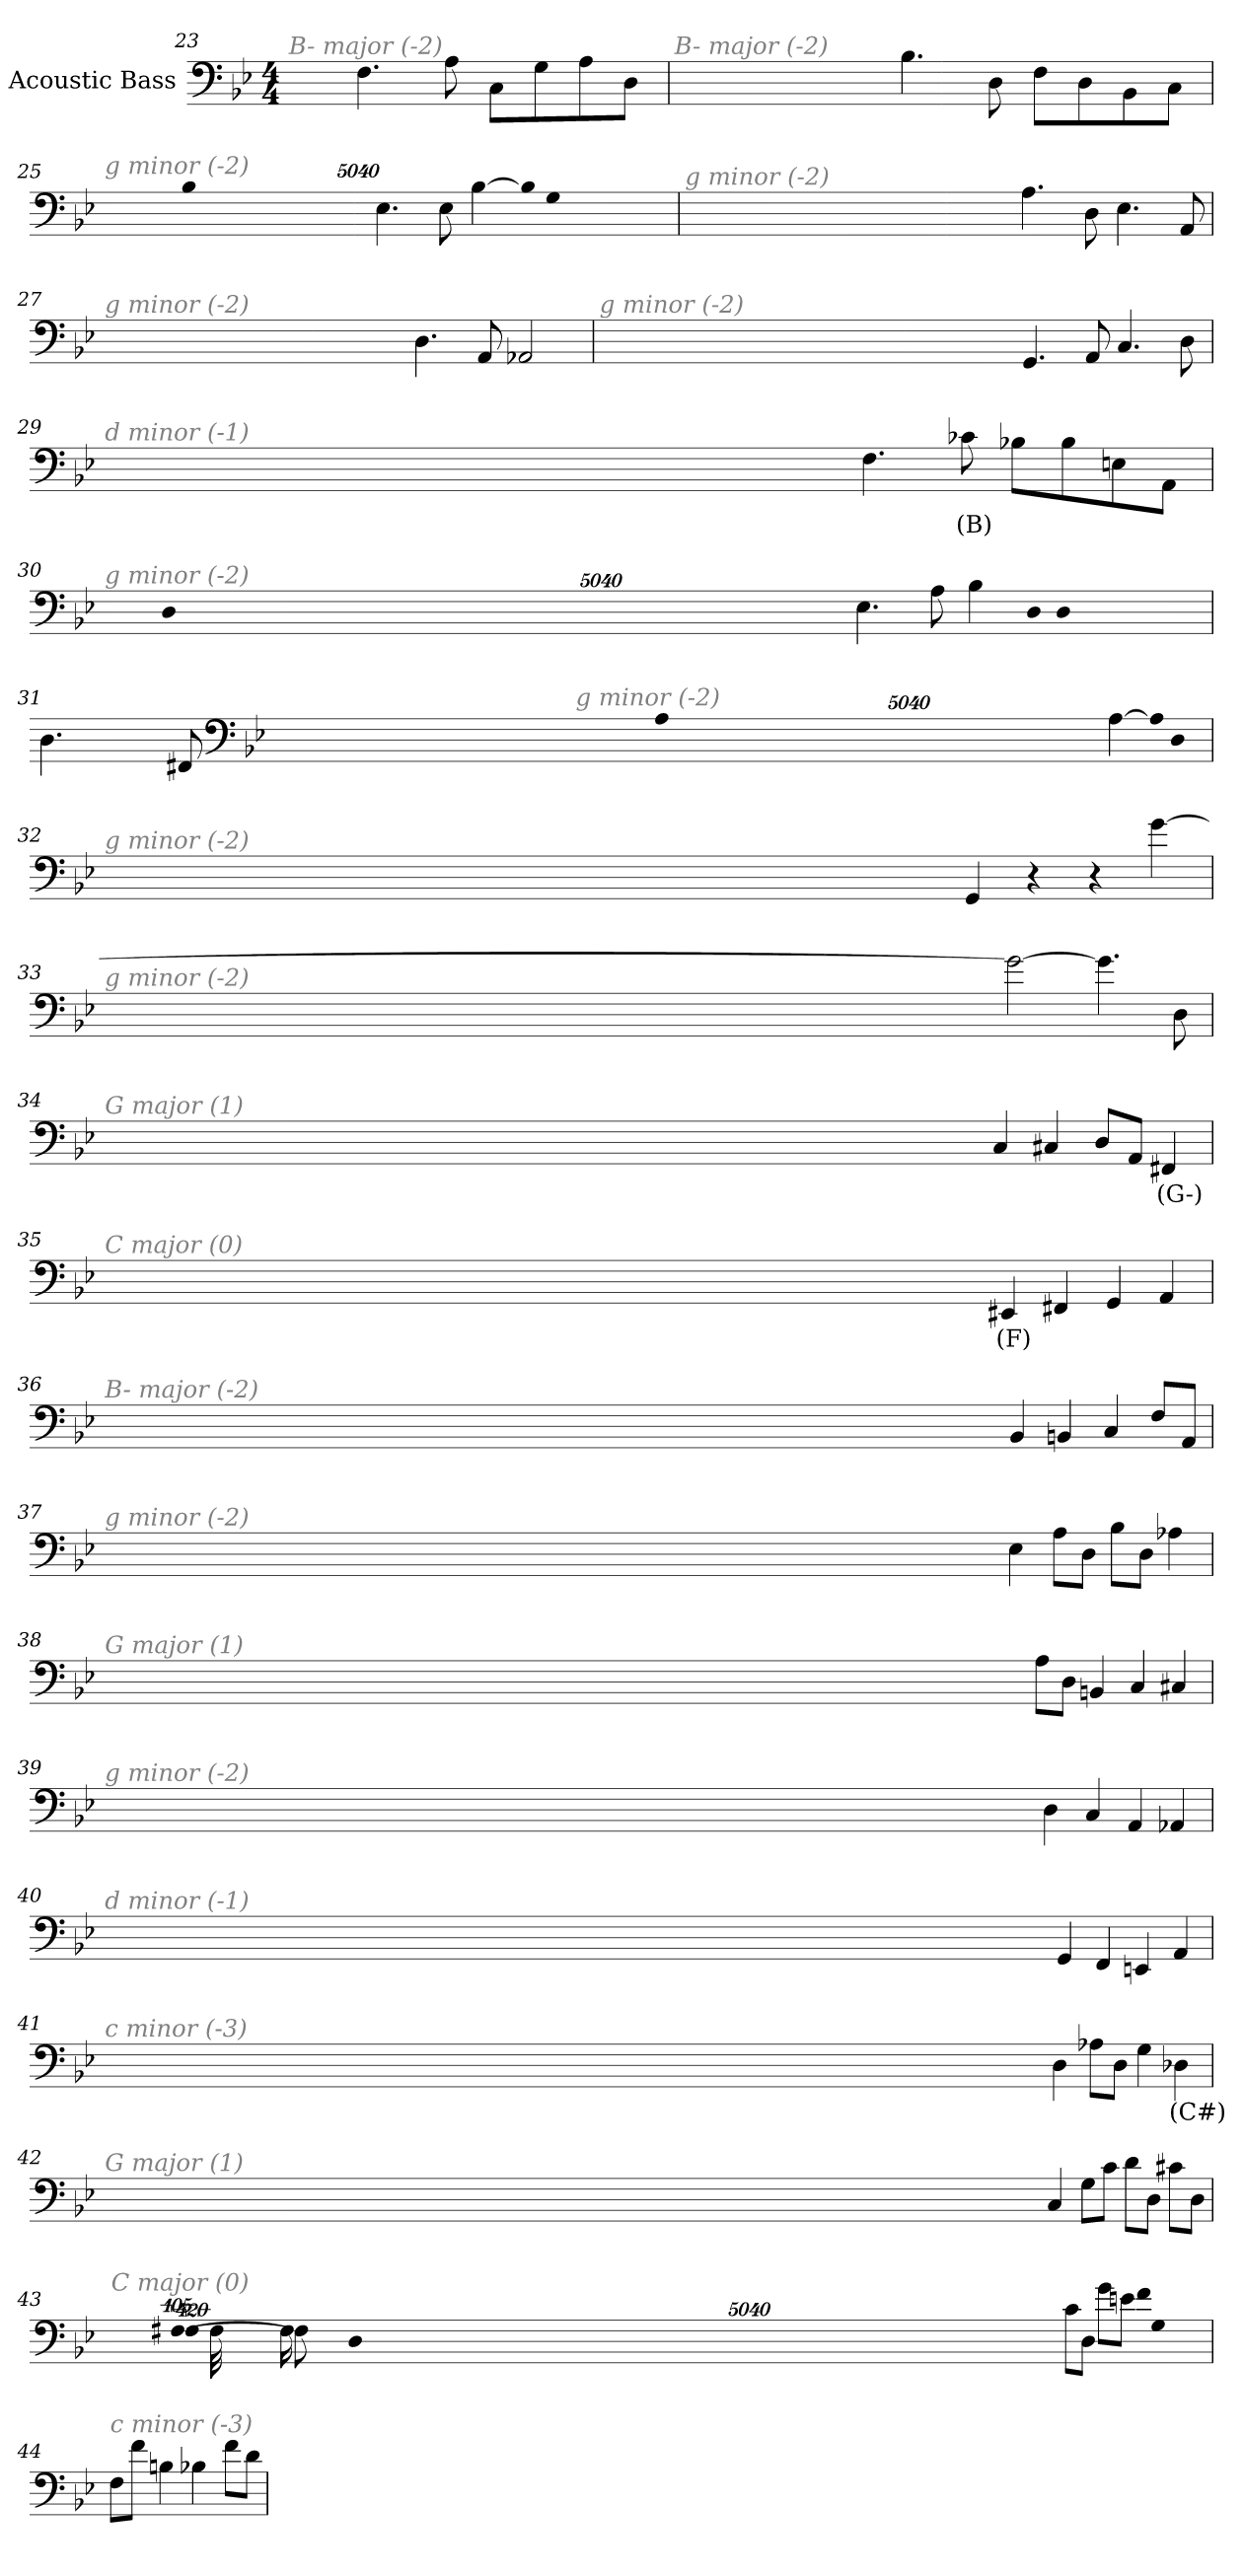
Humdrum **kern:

**kern	**text
*part1	*part1
*staff1	*staff1
*I"Acoustic Bass	*
*clefF4	*
*ITrd7c12	*
*k[b-e-]	*
*B-:	*
*M4/4	*
=23	=23
!LO:TX:i:color=#808080:t=B- major (-2)	!
4.FF	.
8AA	.
8CCL	.
8GG	.
8AA	.
8DDJ	.
=24	=24
!LO:TX:i:color=#808080:t=B- major (-2)	!
4.BB-	.
8DD	.
8FFL	.
8DD	.
8BBB-	.
8CCJ	.
=25	=25
!LO:TX:i:color=#808080:t=g minor (-2)	!
4.EE-	.
8EE-	.
[4BB-	.
!LO:N:vis=8	!
40320%3347BB-L]	.
!LO:N:vis=8	!
40320%3347GG	.
!LO:N:vis=8	!
40320%3347BB-J	.
=26	=26
!LO:TX:i:color=#808080:t=g minor (-2)	!
4.AA	.
8DD	.
4.EE-	.
8AAA	.
=27	=27
!LO:TX:i:color=#808080:t=g minor (-2)	!
4.DD	.
8AAA	.
2AAA-X	.
=28	=28
!LO:TX:i:color=#808080:t=g minor (-2)	!
4.GGG	.
8AAA	.
4.CC	.
8DD	.
=29	=29
!LO:TX:i:color=#808080:t=d minor (-1)	!
4.FF	.
8C-Xi	(B)
8BB-XL	.
8BB-	.
8EEn	.
8AAAJ	.
=30	=30
!LO:TX:i:color=#808080:t=g minor (-2)	!
4.EE-	.
8AA	.
4BB-	.
!LO:N:vis=8	!
40320%3347DDL	.
!LO:N:vis=8	!
40320%3347DD	.
!LO:N:vis=8	!
40320%3347DDJ	.
=31	=31
!LO:TX:i:color=#808080:t=g minor (-2)	!
[4AA	.
!LO:N:vis=8	!
40320%3347AAL]	.
!LO:N:vis=8	!
40320%3347DD	.
!LO:N:vis=8	!
40320%3347AAJ	.
4.DD	.
8FFF#X	.
=32	=32
!LO:TX:i:color=#808080:t=g minor (-2)	!
4GGG	.
4r	.
4r	.
[4G	.
=33	=33
!LO:TX:i:color=#808080:t=g minor (-2)	!
2G_	.
4.G]	.
8DD	.
=34	=34
!LO:TX:i:color=#808080:t=G major (1)	!
4CC	.
4CC#X	.
8DDL	.
8AAAJ	.
4FFF#Xi	(G-)
=35	=35
!LO:TX:i:color=#808080:t=C major (0)	!
4EEE#Xj	(F)
4FFF#X	.
4GGG	.
4AAA	.
=36	=36
!LO:TX:i:color=#808080:t=B- major (-2)	!
4BBB-	.
4BBBn	.
4CC	.
8FFL	.
8AAAJ	.
=37	=37
!LO:TX:i:color=#808080:t=g minor (-2)	!
4EE-	.
8AAL	.
8DDJ	.
8BB-L	.
8DDJ	.
4AA-X	.
=38	=38
!LO:TX:i:color=#808080:t=G major (1)	!
8AAL	.
8DDJ	.
4BBBn	.
4CC	.
4CC#X	.
=39	=39
!LO:TX:i:color=#808080:t=g minor (-2)	!
4DD	.
4CC	.
4AAA	.
4AAA-X	.
=40	=40
!LO:TX:i:color=#808080:t=d minor (-1)	!
4GGG	.
4FFF	.
4EEEn	.
4AAA	.
=41	=41
!LO:TX:i:color=#808080:t=c minor (-3)	!
4DD	.
8AA-XL	.
8DDJ	.
4GG	.
4DD-Xi	(C#)
=42	=42
!LO:TX:i:color=#808080:t=G major (1)	!
4CC	.
8GGL	.
8CJ	.
8DL	.
8DDJ	.
8C#XL	.
8DDJ	.
=43	=43
!LO:TX:i:color=#808080:t=C major (0)	!
8CL	.
8DDJ	.
8GL	.
8EnJ	.
!LO:N:vis=8	!
40320%3347FL	.
!LO:N:vis=8	!
40320%3347GG	.
!LO:N:vis=8	!
40320%3347DDJ	.
!LO:N:vis=1024	!
[13440%13FF#X	.
8FF#_	.
16FF#_	.
32FF#_	.
!LO:N:vis=1024%31	!
13440%407FF#]	.
=44	=44
!LO:TX:i:color=#808080:t=c minor (-3)	!
8FFL	.
8FJ	.
4BBn	.
4BB-X	.
8FL	.
8DJ	.
=	=
*-	*-
